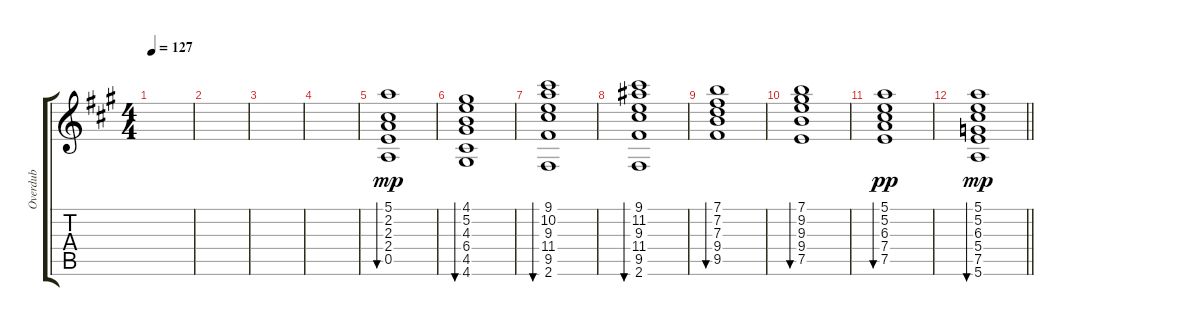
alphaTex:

\track ("Overdub" "Overdub") {instrument acousticguitarsteel}
\staff {score tabs}
\tuning (E4 B3 G3 D3 A2 E2) {hide}
\ts (4 4)
\tempo 127
\clef g2
\ks a
|
|
|
|
(5.1 2.2 2.3 2.4 0.5).1{bu 240 dy mp} |
(4.1 5.2 4.3 6.4 4.5 4.6).1{bu 240} |
(9.1 10.2 9.3 11.4 9.5 2.6).1{bu 240} |
(9.1 11.2 9.3 11.4 9.5 2.6).1{bu 240} |
(7.1 7.2 7.3 9.4 9.5).1{bu 240} |
(7.1 9.2 9.3 9.4 7.5).1{bu 240} |
(5.1 5.2 6.3 7.4 7.5).1{bu 240 dy pp} |
\barLineRight lightlight
(5.1 5.2 6.3 5.4 7.5 5.6).1{bu 240 dy mp}
